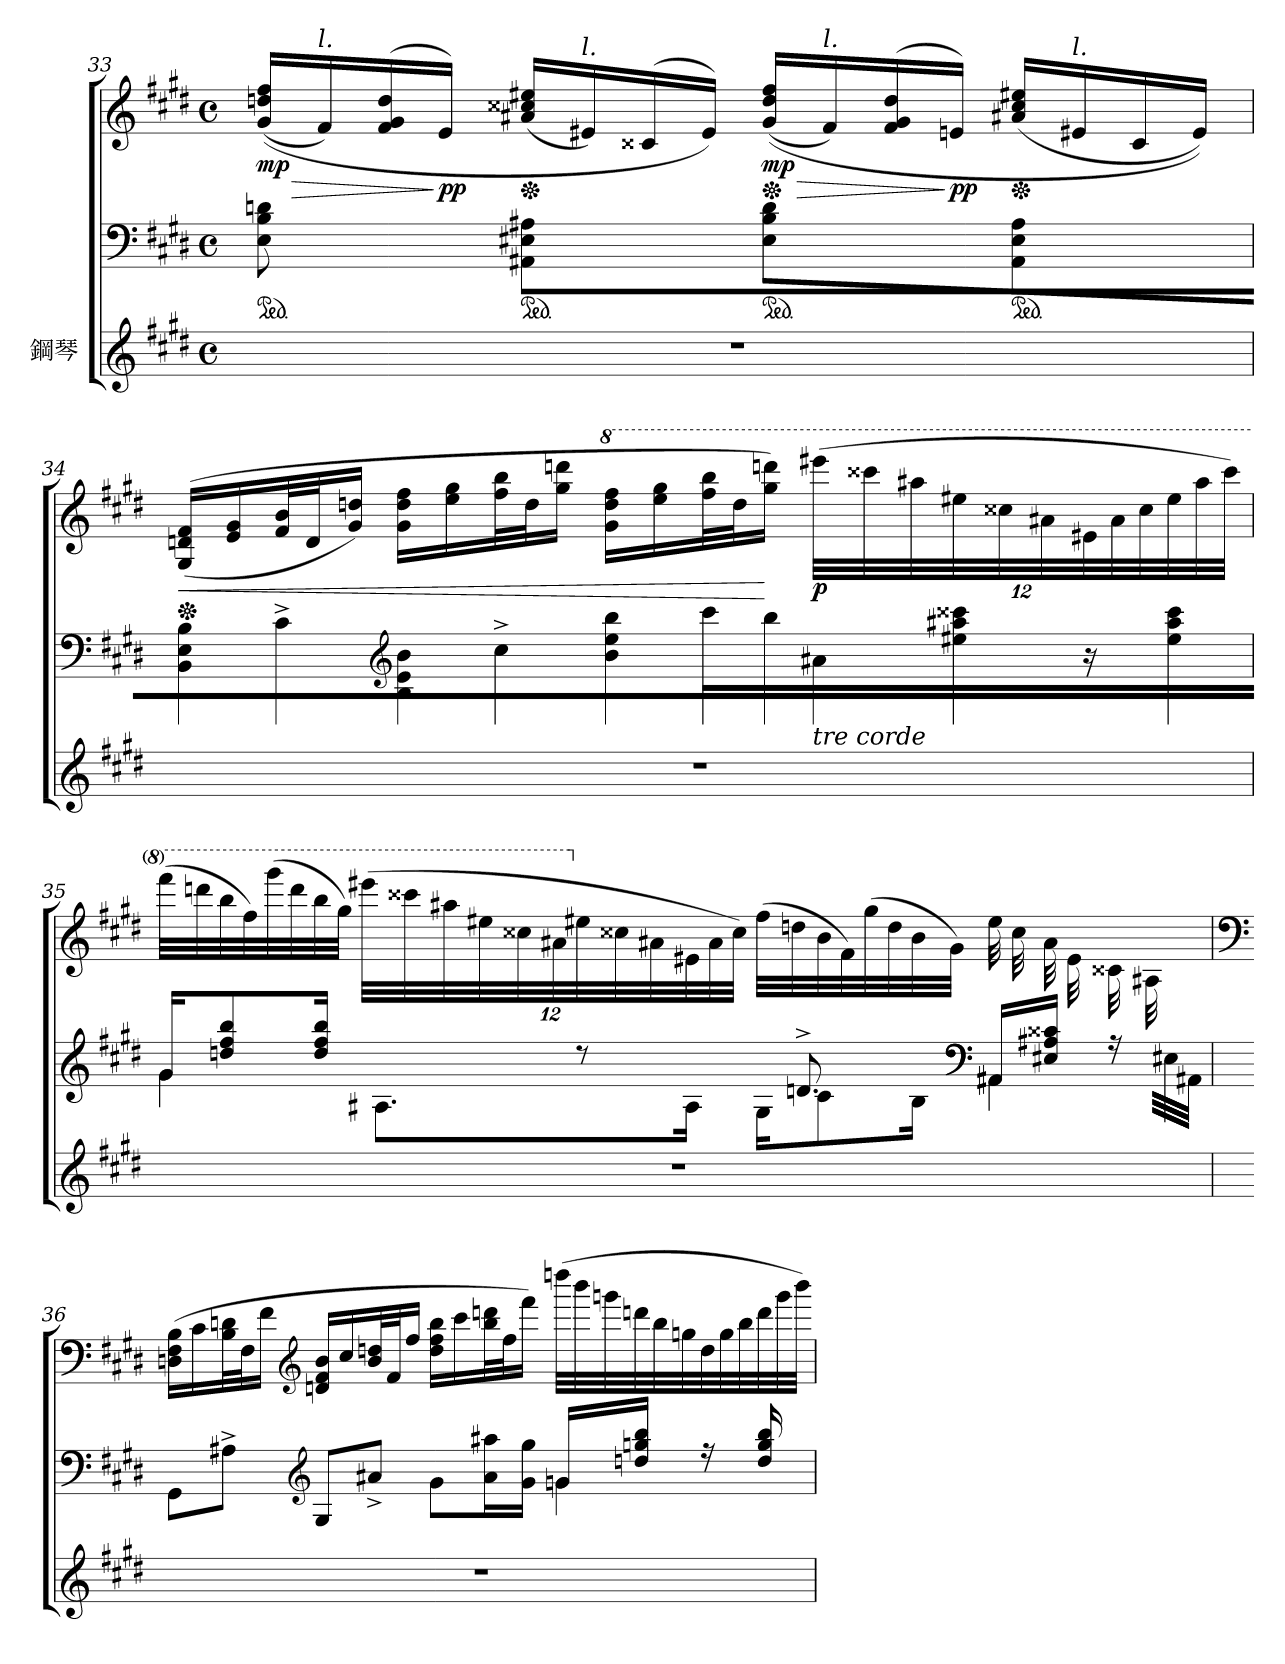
**kern	**kern	**kern	**dynam
*part1	*part1	*part1	*part1
*staff3	*staff2	*staff1	*staff1/2/3
*I"鋼琴	*	*	*
!!LO:LB:g=z
*clefG2	*clefF4	*clefG2	*
*k[f#c#g#d#]	*k[f#c#g#d#]	*k[f#c#g#d#]	*
*M4/4	*M4/4	*M4/4	*
*met(c)	*met(c)	*met(c)	*
*	*ped	*	*
=33	=33	=33	=33
!	!	!	!LO:HP:b
*	*	*^	*
!	!	!	!	!LO:DY:n=1:b
1r	8E\ 8B\ 8dn\L	(<(>16g#/ 16ddn/ 16ff#/LL	8ryy	> mp
!	!	!LO:TX:a:i:t=l.	!	!
.	.	16f#/)	.	.
.	8ryy	(<16f#/ 16g#/ 16dd/	8ee\ 8gg#\J	.
!	!	!	!	!LO:DY:n=2:b
.	.	16e/JJ)	.	] pp
*	*ped	*	*	*
*	*	*Xped	*	*
.	8AA#X\ 8E#X\ 8A#X\L	(<16a#X/ 16cc##X/ 16ee#X/LL	8ryy	.
!	!	!LO:TX:a:i:t=l.	!	!
.	.	16e#X/)	.	.
.	8ryy	(<16c##X/	8a\J	.
.	.	16e#/JJ))	.	.
*	*ped	*	*	*
*	*	*Xped	*	*
!	!	!	!	!LO:HP:b
!	!	!	!	!LO:DY:n=3:b
.	8E#\ 8B\ 8d\L	(<(>16g#/ 16dd/ 16ff#/LL	8ryy	> mp
!	!	!LO:TX:a:i:t=l.	!	!
.	.	16f#/)	.	.
.	8ryy	(<16f#/ 16g#/ 16dd/	8een\ 8gg#\J	.
!	!	!	!	!LO:DY:n=4:b
.	.	16en/JJ)	.	] pp
*	*ped	*	*	*
*	*	*Xped	*	*
.	8AA#\ 8E#\ 8A#\L	(<16a#/ 16cc##/ 16ee#X/LL	8ryy	.
!	!	!LO:TX:a:i:t=l.	!	!
.	.	16e#X/	.	.
.	8ryy	16c##/	8a\J	.
.	.	16e#/JJ))	.	.
*	*	*v	*v	*
=34	=34	=34	=34
*	*	*Xped	*
!	!	!	!LO:HP:b
1r	8BB\ 8E\ 8B\L	(<(>16G#/ 16dn/ 16f#/LL	<
.	.	16e/ 16g#/	.
.	8c#^\J	32f#/ 32b/L	.
.	.	32d/J	.
.	.	16g#/ 16ddn/JJ)	.
*	*clefG2	*	*
.	8B\ 8e\ 8b\L	16g#\ 16dd\ 16ff#\LL	.
.	.	16ee\ 16gg#\	.
.	8cc#^\J	32ff#\ 32bb\L	.
.	.	32dd\J	.
.	.	16gg#\ 16dddn\JJ	.
*	*	*8va	*
.	8b\ 8ee\ 8bb\L	16gg#\ 16ddd\ 16fff#\LL	.
.	.	16eee\ 16ggg#\	.
.	16ccc#\L	32fff#\ 32bbb\L	.
.	.	32ddd\J	.
.	16bb\JJ	16ggg#\ 16ddddn\JJ)	[
*	*	*Xbrackettup	*
!	!LO:TX:b:i:t=tre corde	!	!
!	!	!	!LO:DY:b
.	16a#X/LL	(>48eeee#X\LLL	p
.	.	48cccc##X\	.
.	.	48aaa#X\	.
.	16ee#X/ 16aa#X/ 16ccc##X/JJ	48eee#X\	.
.	.	48ccc##X\	.
.	.	48aa#X\	.
*	*	*Xtuplet	*
.	16r	48ee#X\	.
.	.	48aa#\	.
.	.	48ccc##\	.
.	16ee#/ 16aa#/ 16ccc##/	48eee#\	.
.	.	48aaa#\	.
.	.	48cccc##\JJJ)	.
!!LO:LB:g=z
=35	=35	=35	=35
*	*^	*	*
*	*	*^	*	*
1r	2...ryy	16g#/KL	4g#\	(>32ffff#\LLL	.
.	.	.	.	32ddddn\	.
.	.	8ddn/ 8ff#/ 8bb/	.	32bbb\	.
.	.	.	.	32fff#\)	.
.	.	.	.	(>32gggg#\	.
.	.	.	.	32dddd\	.
.	.	16dd/ 16ff#/ 16bb/Jk	.	32bbb\	.
.	.	.	.	32ggg#\JJJ)	.
*	*	*	*	*tuplet	*
.	.	16A#X/LLyy	8.A#\L	(>48eeee#X\LLL	.
.	.	.	.	48cccc##X\	.
.	.	.	.	48aaa#X\	.
.	.	16e#X/ 16a#X/ 16cc##X/JJ	.	48eee#X\	.
.	.	.	.	48ccc##X\	.
.	.	.	.	48aa#X\	.
*	*	*	*	*X8va	*
*	*	*	*	*Xtuplet	*
.	.	8r	.	48ee#X\	.
.	.	.	.	48cc##X\	.
.	.	.	.	48a#X\	.
.	.	.	16A#\Jk	48e#X\	.
.	.	.	.	48a#\	.
.	.	.	.	48cc##\JJJ)	.
.	.	16G#\KL	16ryy	(>32ff#\LLL	.
.	.	.	.	32ddn\	.
.	.	8c#\	8.dn^/	32b\	.
.	.	.	.	32f#\)	.
.	.	.	.	(>32gg#\	.
.	.	.	.	32dd\	.
.	.	16B\Jk	.	32b\	.
.	.	.	.	32g#\JJJ)	.
*	*clefF4	*	*	*	*
.	.	16AA#X/LL	4AA#\	(>32ee#\LLL	.
.	.	.	.	32cc##\	.
.	.	16E#X/ 16A#X/ 16c##X/JJ	.	32a#\	.
.	.	.	.	32e#\	.
.	.	16r	.	32c##X\	.
.	.	.	.	32A#X\	.
.	32E#X/	16ryy	.	16ryy	.
.	32AA#X/JJJ)	.	.	.	.
*	*v	*v	*v	*	*
!!LO:PB:g=z
=36	=36	=36	=36
*	*	*clefF4	*
*	*^	*	*
1r	8GG#\L	2.ryy	(>16Dn\ 16F#\ 16B\LL	.
.	.	.	16c#\	.
.	8A#X^\J	.	32B\ 32dn\L	.
.	.	.	32F#\J	.
.	.	.	16f#\JJ	.
*	*clefG2	*	*clefG2	*
.	8G#/L	.	16dn/ 16f#/ 16b/LL	.
.	.	.	16cc#/	.
.	8a#X^/J	.	32b/ 32ddn/L	.
.	.	.	32f#/J	.
.	.	.	16ff#/JJ	.
.	8g#\L	.	16dd\ 16ff#\ 16bb\LL	.
.	.	.	16ccc#\	.
.	16a#\ 16aa#X\L	.	32bb\ 32dddn\L	.
.	.	.	32ff#\J	.
.	16g#\ 16gg#\JJ	.	16fff#\JJ)	.
.	16gn/LL	4g\	(>48ddddn\LLL	.
.	.	.	48bbb\	.
.	.	.	48gggn\	.
.	16ddn/ 16ggn/ 16bb/JJ	.	48dddn\	.
.	.	.	48bb\	.
.	.	.	48ggn\	.
.	16r	.	48dd\	.
.	.	.	48gg\	.
.	.	.	48bb\	.
.	16dd/ 16gg/ 16bb/	.	48ddd\	.
.	.	.	48ggg\	.
.	.	.	48bbb\JJJ)	.
*	*v	*v	*	*
=	=	=	=
*-	*-	*-	*-
